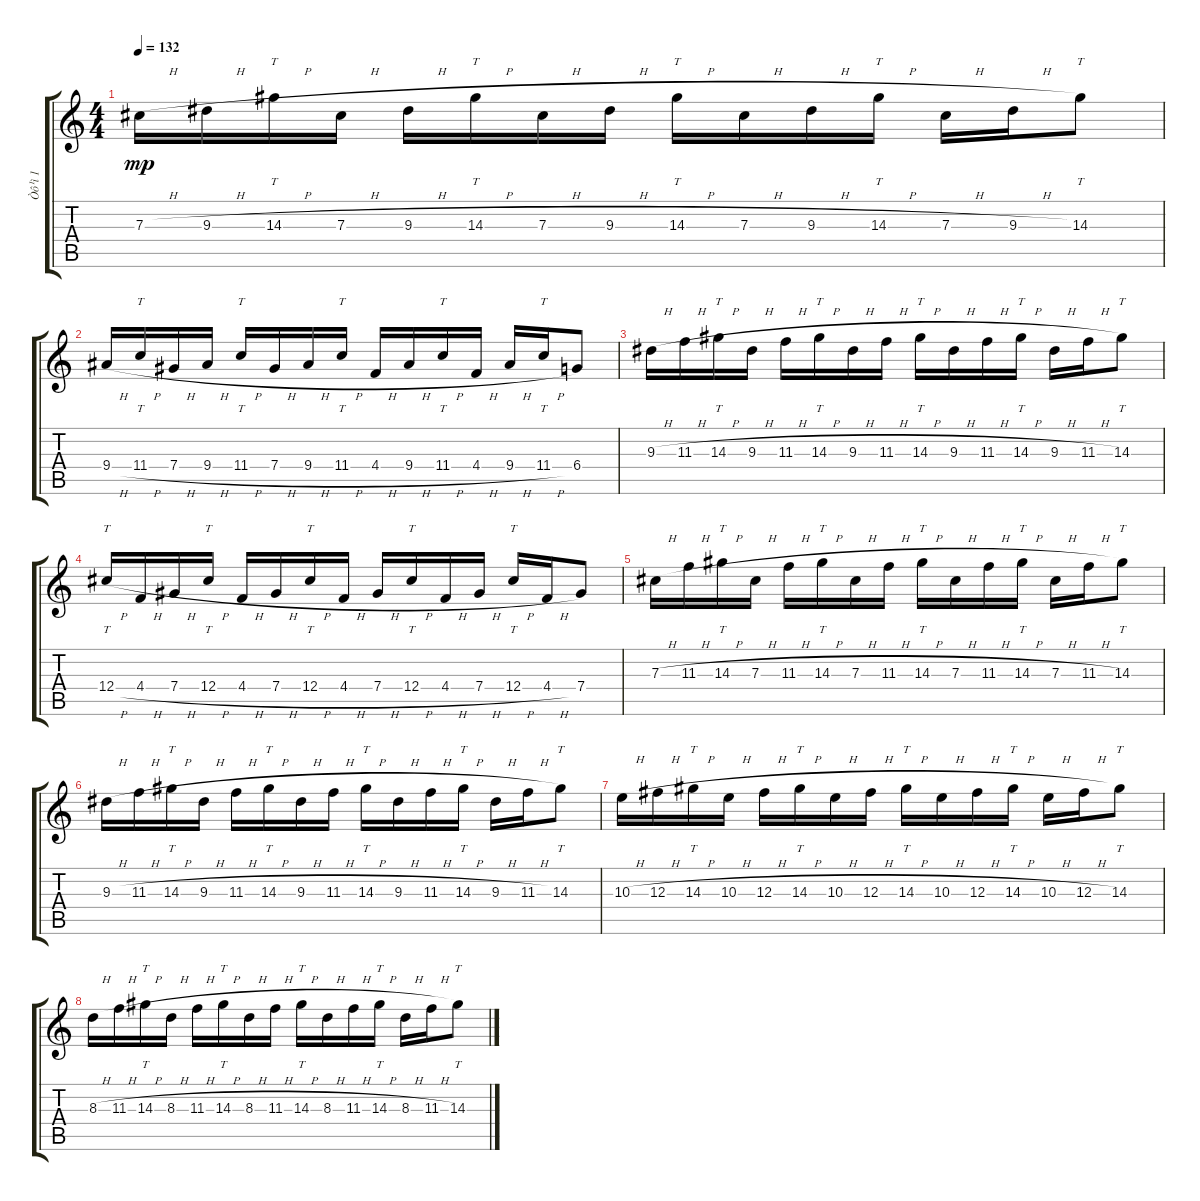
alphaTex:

\track ("Òô¹ì 1" "Òô¹ì 1") {instrument electricguitarclean}
\staff {score tabs}
\tuning (Eb4 Bb3 Gb3 Db3 Ab2 Eb2) {hide}
\ts (4 4)
\tempo 132
\clef g2
\ks c
7.3{h}.16{dy mp} 9.3{h}.16 14.3{h}.16{tt} 7.3{h}.16 9.3{h}.16 14.3{h}.16{tt} 7.3{h}.16 9.3{h}.16 14.3{h}.16{tt} 7.3{h}.16 9.3{h}.16 14.3{h}.16{tt} 7.3{h}.16 9.3{h}.16 14.3.8{tt} |
9.4{h}.16 11.4{h}.16{tt} 7.4{h}.16 9.4{h}.16 11.4{h}.16{tt} 7.4{h}.16 9.4{h}.16 11.4{h}.16{tt} 4.4{h}.16 9.4{h}.16 11.4{h}.16{tt} 4.4{h}.16 9.4{h}.16 11.4{h}.16{tt} 6.4.8 |
9.3{h}.16 11.3{h}.16 14.3{h}.16{tt} 9.3{h}.16 11.3{h}.16 14.3{h}.16{tt} 9.3{h}.16 11.3{h}.16 14.3{h}.16{tt} 9.3{h}.16 11.3{h}.16 14.3{h}.16{tt} 9.3{h}.16 11.3{h}.16 14.3.8{tt} |
12.4{h}.16{tt} 4.4{h}.16 7.4{h}.16 12.4{h}.16{tt} 4.4{h}.16 7.4{h}.16 12.4{h}.16{tt} 4.4{h}.16 7.4{h}.16 12.4{h}.16{tt} 4.4{h}.16 7.4{h}.16 12.4{h}.16{tt} 4.4{h}.16 7.4.8 |
7.3{h}.16 11.3{h}.16 14.3{h}.16{tt} 7.3{h}.16 11.3{h}.16 14.3{h}.16{tt} 7.3{h}.16 11.3{h}.16 14.3{h}.16{tt} 7.3{h}.16 11.3{h}.16 14.3{h}.16{tt} 7.3{h}.16 11.3{h}.16 14.3.8{tt} |
9.3{h}.16 11.3{h}.16 14.3{h}.16{tt} 9.3{h}.16 11.3{h}.16 14.3{h}.16{tt} 9.3{h}.16 11.3{h}.16 14.3{h}.16{tt} 9.3{h}.16 11.3{h}.16 14.3{h}.16{tt} 9.3{h}.16 11.3{h}.16 14.3.8{tt} |
10.3{h}.16 12.3{h}.16 14.3{h}.16{tt} 10.3{h}.16 12.3{h}.16 14.3{h}.16{tt} 10.3{h}.16 12.3{h}.16 14.3{h}.16{tt} 10.3{h}.16 12.3{h}.16 14.3{h}.16{tt} 10.3{h}.16 12.3{h}.16 14.3.8{tt} |
8.3{h}.16 11.3{h}.16 14.3{h}.16{tt} 8.3{h}.16 11.3{h}.16 14.3{h}.16{tt} 8.3{h}.16 11.3{h}.16 14.3{h}.16{tt} 8.3{h}.16 11.3{h}.16 14.3{h}.16{tt} 8.3{h}.16 11.3{h}.16 14.3.8{tt}
